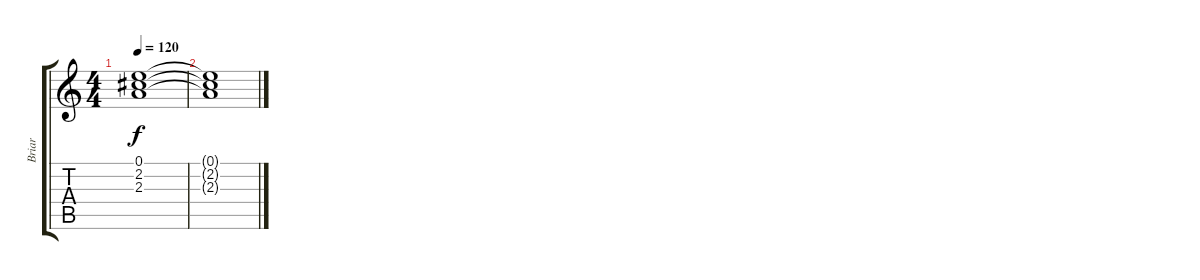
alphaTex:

\track ("Briar" "Briar") {instrument overdrivenguitar}
\staff {score tabs}
\tuning (E4 B3 G3 D3 A2 E2) {hide}
\ts (4 4)
\tempo 120
\clef g2
\ks c
(0.1 2.2 2.3).1{dy f} |
(0.1{t} 2.2{t} 2.3{t}).1
